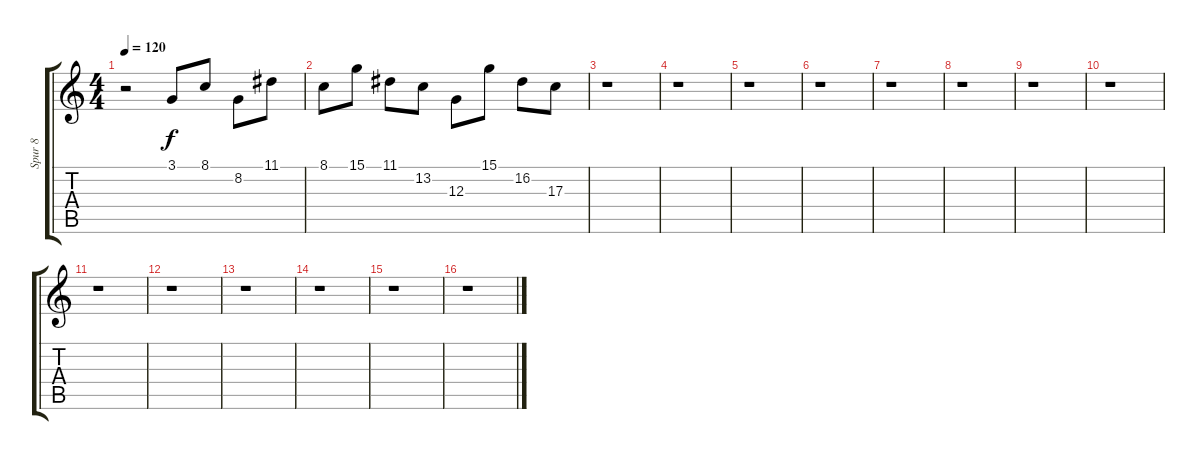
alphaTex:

\track ("Spur 8" "Spur 8") {instrument pizzicatostrings}
\staff {score tabs}
\tuning (E4 B3 G3 D3 A2 E2) {hide}
\ts (4 4)
\tempo 120
\clef g2
\ks c
r.2{dy f} 3.1.8 8.1.8 8.2.8 11.1.8 |
8.1.8 15.1.8 11.1.8 13.2.8 12.3.8 15.1.8 16.2.8 17.3.8 |
r.1 |
r.1 |
r.1 |
r.1 |
r.1 |
r.1 |
r.1 |
r.1 |
r.1 |
r.1 |
r.1 |
r.1 |
r.1 |
r.1
